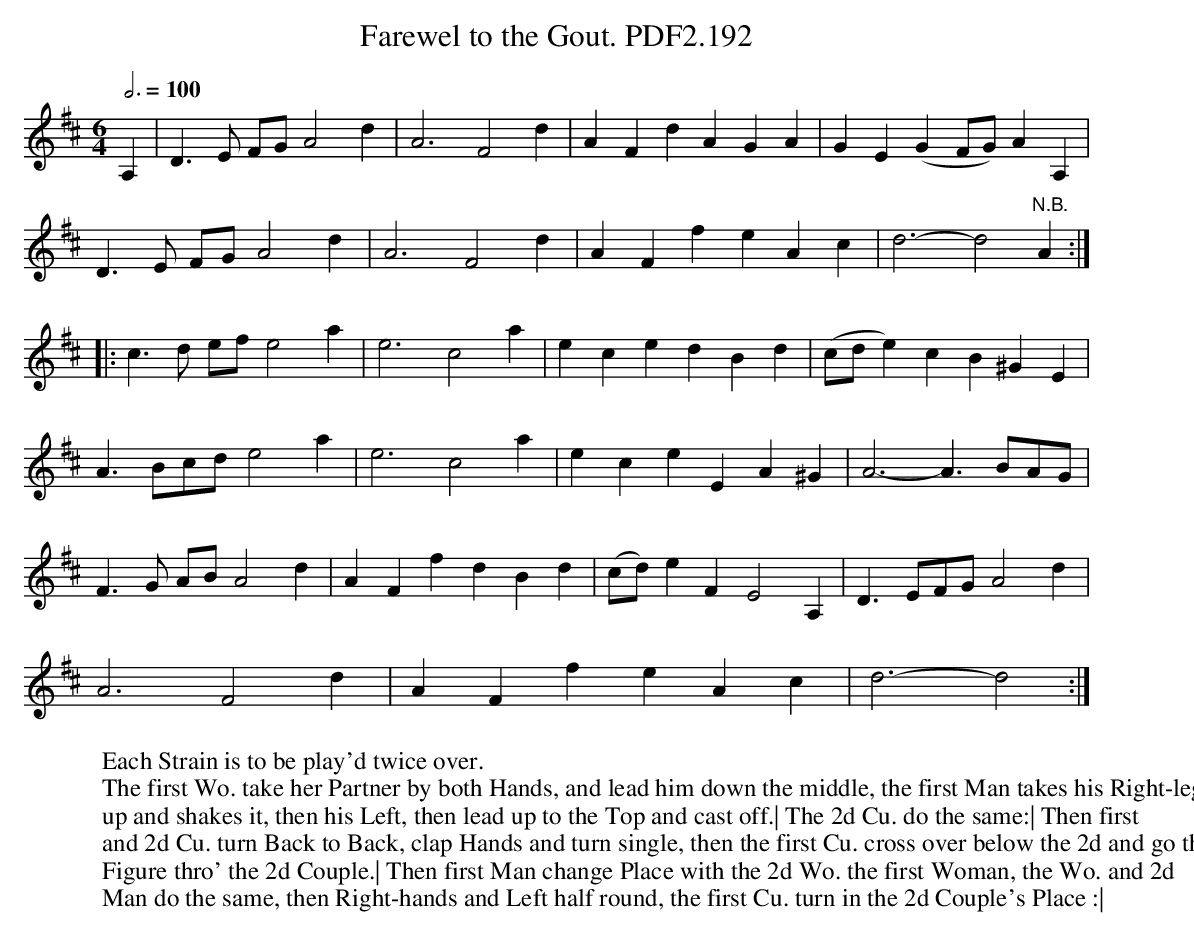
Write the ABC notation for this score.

X:1
T:Farewel to the Gout. PDF2.192
M:6/4
L:1/4
Q:3/4=100
K:D
A,|D>E F/G/A2d|A3F2d|AFdAGA|GE(GF/G/)AA,|
D>E F/G/A2d|A3F2d|AFfeAc|d3-d2"N.B."A:|
|:c>d e/f/e2a|e3c2a|ecedBd|(c/d/e)cB^GE|
A>Bc/d/e2a|e3c2a|eceEA^G|A3-A>BA/G/|
F>G A/B/A2d|AFfdBd|(c/d/)eFE2A,|D>EF/G/A2d|
A3F2d|AFfeAc|d3-d2:|
W:Each Strain is to be play'd twice over.
W:The first Wo. take her Partner by both Hands, and lead him down the middle, the first Man takes his Right-leg
W:up and shakes it, then his Left, then lead up to the Top and cast off.| The 2d Cu. do the same:| Then first
W:and 2d Cu. turn Back to Back, clap Hands and turn single, then the first Cu. cross over below the 2d and go the
W:Figure thro' the 2d Couple.| Then first Man change Place with the 2d Wo. the first Woman, the Wo. and 2d
W:Man do the same, then Right-hands and Left half round, the first Cu. turn in the 2d Couple's Place :|
